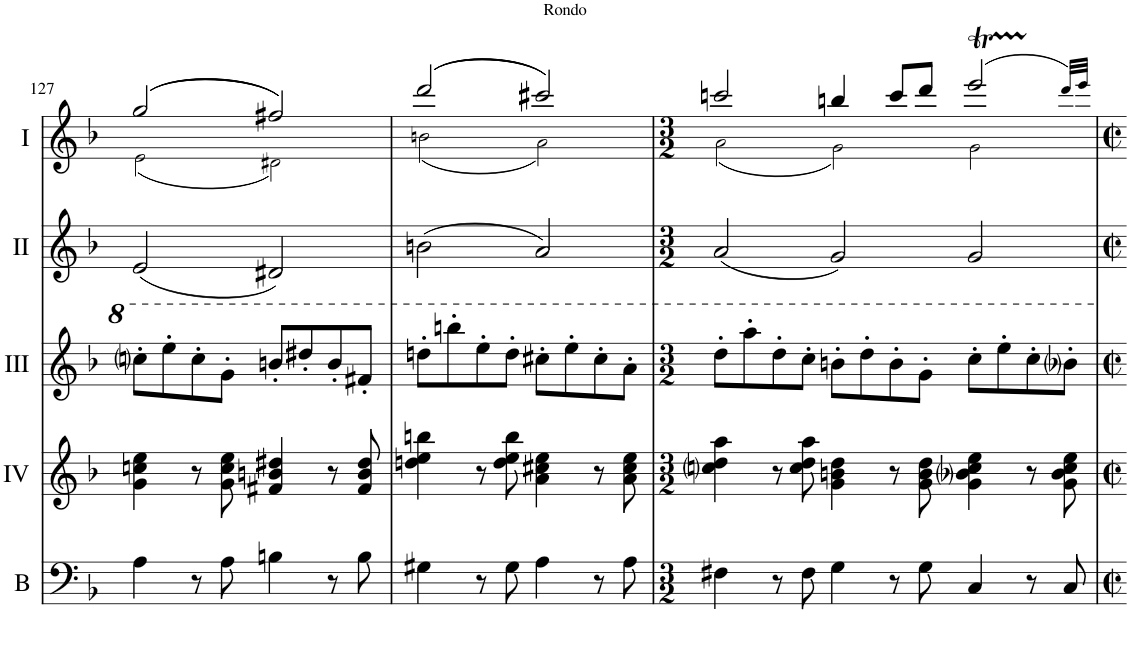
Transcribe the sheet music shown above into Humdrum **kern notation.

**kern	**kern	**kern	**kern	**kern
*part5	*part4	*part3	*part2	*part1
*staff5	*staff4	*staff3	*staff2	*staff1
*I"Bass	*I"Acc. 4	*I"Acc. 3	*I"Acc. 2	*I"Acc. 1
*I'B	*	*	*	*
!!LO:PB:g=z
*clefF4	*clefG2	*clefG2	*clefG2	*clefG2
*Trd7c12	*Trd7c12	*	*	*
*k[b-]	*k[b-]	*k[b-]	*k[b-]	*k[b-]
*M2/2	*M2/2	*M2/2	*M2/2	*M2/2
*met(c|)	*met(c|)	*met(c|)	*met(c|)	*met(c|)
=127	=127	=127	=127	=127
*	*	*	*	*^
4A\	4g\ 4ccn\ 4ee\	8cccni'\L	(2e/	((2gg/	(2e\
.	.	8eee'\	.	.	.
8r	8r	8ccc'\	.	.	.
8A\	8g\ 8cc\ 8ee\	8gg'\J	.	.	.
4Bn\	4f#X/ 4bn/ 4dd#X/	8bbn'/L	2d#X/)	2ff#X/))	2d#X\)
.	.	8ddd#X'/	.	.	.
8r	8r	8bb'/	.	.	.
8B\	8f#/ 8b/ 8dd#/	8ff#X'/J	.	.	.
=128	=128	=128	=128	=128	=128
4G#X\	4ddn\ 4ee\ 4bbn\	8dddn'\L	(2bn\	((2ddd/	(2bn\
.	.	8bbbn'\	.	.	.
8r	8r	8eee'\	.	.	.
8G#\	8dd\ 8ee\ 8bb\	8ddd'\J	.	.	.
4A\	4a\ 4cc#X\ 4ee\	8ccc#X'\L	2a/)	2ccc#X/))	2a\)
.	.	8eee'\	.	.	.
8r	8r	8ccc#'\	.	.	.
8A\	8a\ 8cc#\ 8ee\	8aa'\J	.	.	.
=129	=129	=129	=129	=129	=129
*M3/2	*M3/2	*M3/2	*M3/2	*M3/2	*
4F#X\	4ccni\ 4dd\ 4aa\	8ddd'\L	(2a/	2cccn/	(2a\
.	.	8aaa'\	.	.	.
8r	8r	8ddd'\	.	.	.
8F#\	8cc\ 8dd\ 8aa\	8ccc'\J	.	.	.
4G\	4g\ 4bn\ 4dd\	8bbn'\L	2g/)	4bbn/	2g\)
.	.	8ddd'\	.	.	.
8r	8r	8bb'\	.	8ccc/L	.
8G\	8g\ 8b\ 8dd\	8gg'\J	.	8ddd/J	.
4C/	4g\ 4b-i\ 4cc\ 4ee\	8ccc'\L	2g/	(2eeet/	2g\
.	.	8eee'\	.	.	.
8r	8r	8ccc'\	.	.	.
8C/	8g\ 8b-\ 8cc\ 8ee\	8bb-i'\J	.	.	.
*	*	*	*	*v	*v
.	.	.	.	32qddd/LLL)
.	.	.	.	32qeee/JJJ
=	=	=	=	=
*-	*-	*-	*-	*-
